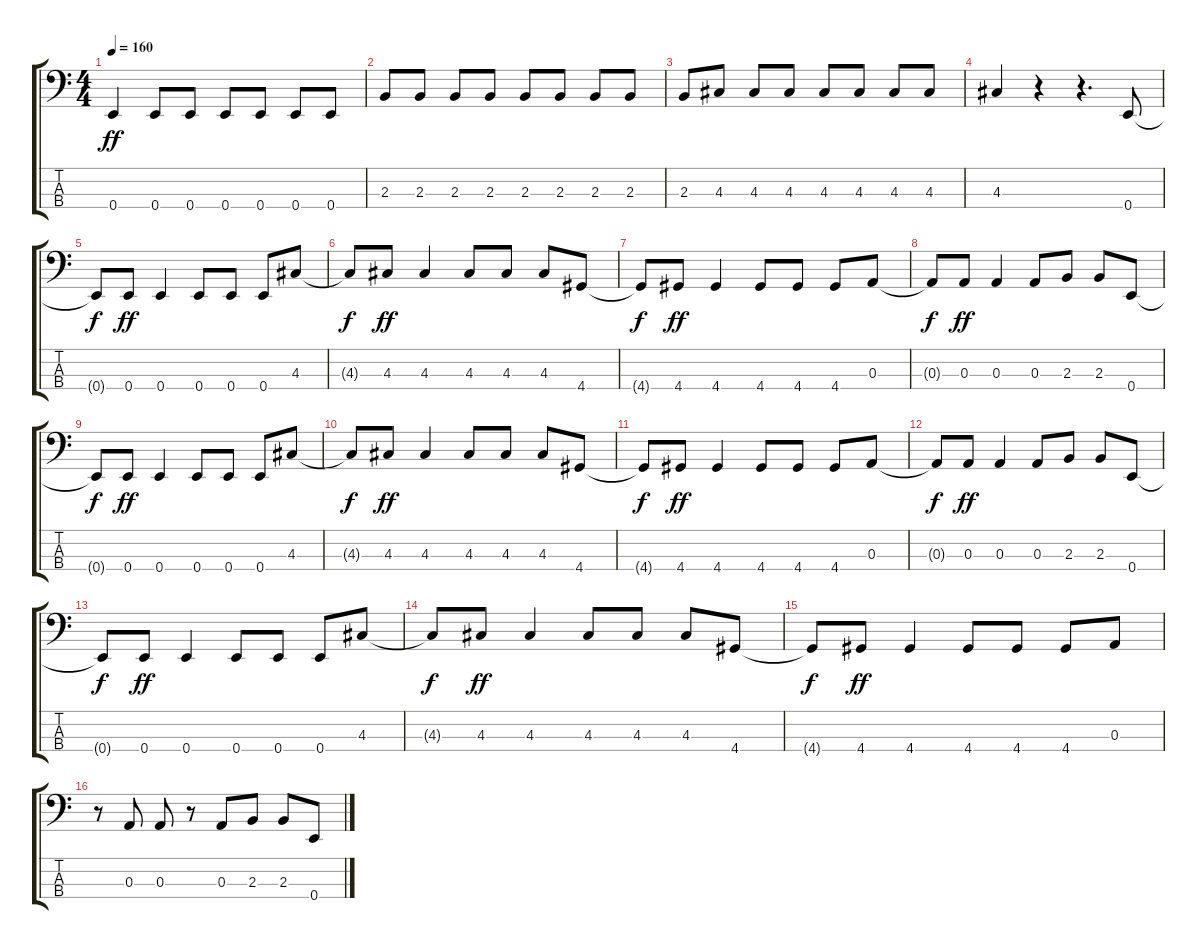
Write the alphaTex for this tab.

\track "" {instrument electricbasspick}
\staff {score tabs}
\tuning (G2 D2 A1 E1) {hide}
\ts (4 4)
\tempo 160
\clef f4
\ks c
0.4.4{dy ff} 0.4.8 0.4.8 0.4.8 0.4.8 0.4.8 0.4.8 |
2.3.8 2.3.8 2.3.8 2.3.8 2.3.8 2.3.8 2.3.8 2.3.8 |
2.3.8 4.3.8 4.3.8 4.3.8 4.3.8 4.3.8 4.3.8 4.3.8 |
4.3.4 r.4 r.4{d} 0.4.8 |
0.4{t}.8{dy f} 0.4.8{dy ff} 0.4.4 0.4.8 0.4.8 0.4.8 4.3.8 |
4.3{t}.8{dy f} 4.3.8{dy ff} 4.3.4 4.3.8 4.3.8 4.3.8 4.4.8 |
4.4{t}.8{dy f} 4.4.8{dy ff} 4.4.4 4.4.8 4.4.8 4.4.8 0.3.8 |
0.3{t}.8{dy f} 0.3.8{dy ff} 0.3.4 0.3.8 2.3.8 2.3.8 0.4.8 |
0.4{t}.8{dy f} 0.4.8{dy ff} 0.4.4 0.4.8 0.4.8 0.4.8 4.3.8 |
4.3{t}.8{dy f} 4.3.8{dy ff} 4.3.4 4.3.8 4.3.8 4.3.8 4.4.8 |
4.4{t}.8{dy f} 4.4.8{dy ff} 4.4.4 4.4.8 4.4.8 4.4.8 0.3.8 |
0.3{t}.8{dy f} 0.3.8{dy ff} 0.3.4 0.3.8 2.3.8 2.3.8 0.4.8 |
0.4{t}.8{dy f} 0.4.8{dy ff} 0.4.4 0.4.8 0.4.8 0.4.8 4.3.8 |
4.3{t}.8{dy f} 4.3.8{dy ff} 4.3.4 4.3.8 4.3.8 4.3.8 4.4.8 |
4.4{t}.8{dy f} 4.4.8{dy ff} 4.4.4 4.4.8 4.4.8 4.4.8 0.3.8 |
r.8 0.3.8 0.3.8 r.8 0.3.8 2.3.8 2.3.8 0.4.8
